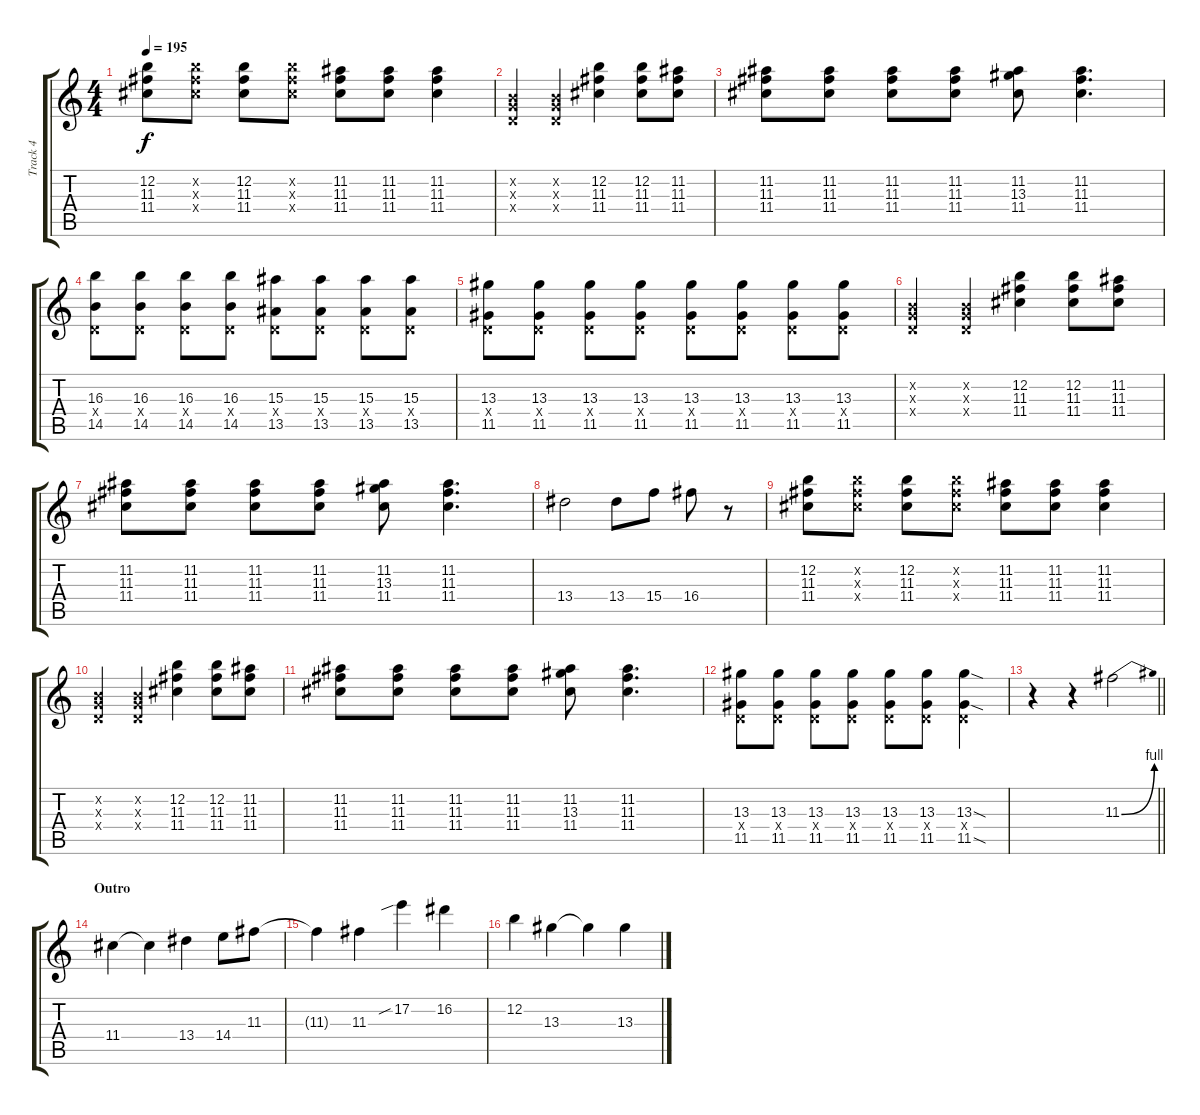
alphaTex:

\track ("Track 4" "Track 4") {instrument distortionguitar}
\staff {score tabs}
\tuning (E4 B3 G3 D3 A2 D2) {hide}
\ts (4 4)
\tempo 195
\clef g2
\ks c
(12.2 11.3 11.4).8{dy f} (12.2{x} 11.3{x} 11.4{x}).8 (12.2 11.3 11.4).8 (12.2{x} 11.3{x} 11.4{x}).8 (11.2 11.3 11.4).8 (11.2 11.3 11.4).8 (11.2 11.3 11.4).4 |
(0.2{x} 0.3{x} 0.4{x}).4 (0.2{x} 0.3{x} 0.4{x}).4 (12.2 11.3 11.4).4 (12.2 11.3 11.4).8 (11.2 11.3 11.4).8 |
(11.2 11.3 11.4).8 (11.2 11.3 11.4).8 (11.2 11.3 11.4).8 (11.2 11.3 11.4).8 (11.2 13.3 11.4).8 (11.2 11.3 11.4).4{d} |
(16.3 0.4{x} 14.5).8 (16.3 0.4{x} 14.5).8 (16.3 0.4{x} 14.5).8 (16.3 0.4{x} 14.5).8 (15.3 0.4{x} 13.5).8 (15.3 0.4{x} 13.5).8 (15.3 0.4{x} 13.5).8 (15.3 0.4{x} 13.5).8 |
(13.3 0.4{x} 11.5).8 (13.3 0.4{x} 11.5).8 (13.3 0.4{x} 11.5).8 (13.3 0.4{x} 11.5).8 (13.3 0.4{x} 11.5).8 (13.3 0.4{x} 11.5).8 (13.3 0.4{x} 11.5).8 (13.3 0.4{x} 11.5).8 |
(0.2{x} 0.3{x} 0.4{x}).4 (0.2{x} 0.3{x} 0.4{x}).4 (12.2 11.3 11.4).4 (12.2 11.3 11.4).8 (11.2 11.3 11.4).8 |
(11.2 11.3 11.4).8 (11.2 11.3 11.4).8 (11.2 11.3 11.4).8 (11.2 11.3 11.4).8 (11.2 13.3 11.4).8 (11.2 11.3 11.4).4{d} |
13.4.2 13.4.8 15.4.8 16.4.8 r.8 |
(12.2 11.3 11.4).8 (12.2{x} 11.3{x} 11.4{x}).8 (12.2 11.3 11.4).8 (12.2{x} 11.3{x} 11.4{x}).8 (11.2 11.3 11.4).8 (11.2 11.3 11.4).8 (11.2 11.3 11.4).4 |
(0.2{x} 0.3{x} 0.4{x}).4 (0.2{x} 0.3{x} 0.4{x}).4 (12.2 11.3 11.4).4 (12.2 11.3 11.4).8 (11.2 11.3 11.4).8 |
(11.2 11.3 11.4).8 (11.2 11.3 11.4).8 (11.2 11.3 11.4).8 (11.2 11.3 11.4).8 (11.2 13.3 11.4).8 (11.2 11.3 11.4).4{d} |
(13.3 0.4{x} 11.5).8 (13.3 0.4{x} 11.5).8 (13.3 0.4{x} 11.5).8 (13.3 0.4{x} 11.5).8 (13.3 0.4{x} 11.5).8 (13.3 0.4{x} 11.5).8 (13.3{sod} 0.4{x} 11.5{sod}).4 |
\barLineRight lightlight
r.4 r.4 11.3{be (bend 0 0 60 4)}.2 |
\section ("" "Outro")
11.4.4 11.4{t}.4 13.4.4 14.4.8 11.3.8 |
11.3{t}.4 11.3.4 17.2{sib}.4 16.2.4 |
12.2.4 13.3.4 13.3{t}.4 13.3.4
